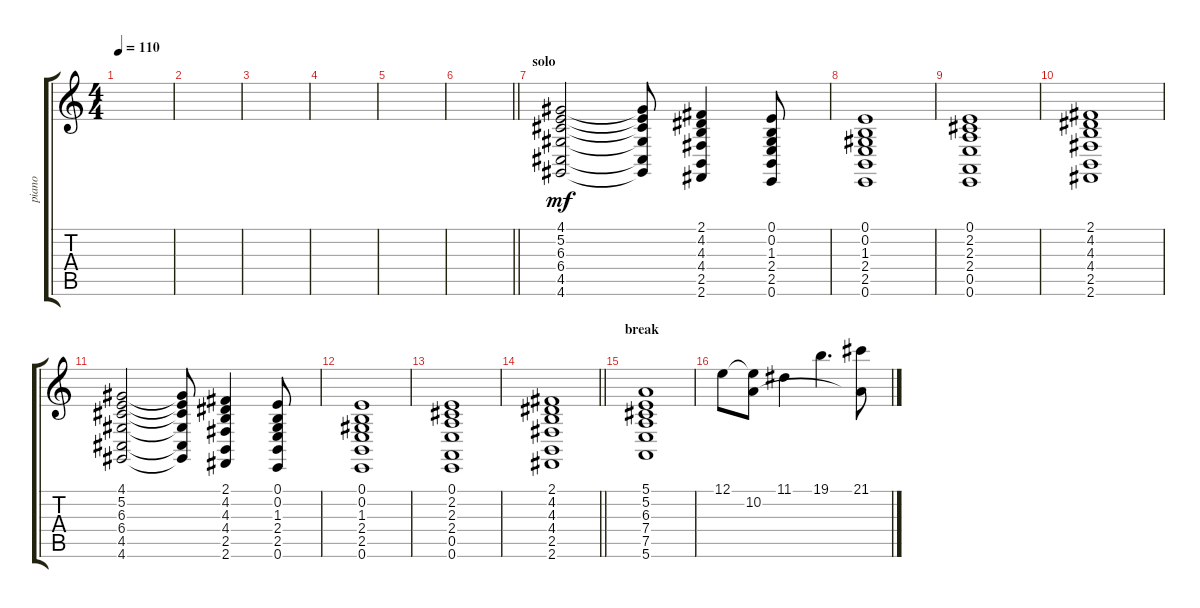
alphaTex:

\track ("piano" "piano") {instrument acousticgrandpiano}
\staff {score tabs}
\tuning (E4 B3 G3 D3 A2 E2) {hide}
\ts (4 4)
\tempo 110
\clef g2
\ks c
|
|
|
|
|
\barLineRight lightlight
|
\section ("" "solo")
(4.1 5.2 6.3 6.4 4.5 4.6).2{dy mf} (4.1{t} 5.2{t} 6.3{t} 6.4{t} 4.5{t} 4.6{t}).8 (2.1 4.2 4.3 4.4 2.5 2.6).4 (0.1 0.2 1.3 2.4 2.5 0.6).8 |
(0.1 0.2 1.3 2.4 2.5 0.6).1 |
(0.1 2.2 2.3 2.4 0.5 0.6).1 |
(2.1 4.2 4.3 4.4 2.5 2.6).1 |
(4.1 5.2 6.3 6.4 4.5 4.6).2 (4.1{t} 5.2{t} 6.3{t} 6.4{t} 4.5{t} 4.6{t}).8 (2.1 4.2 4.3 4.4 2.5 2.6).4 (0.1 0.2 1.3 2.4 2.5 0.6).8 |
(0.1 0.2 1.3 2.4 2.5 0.6).1 |
(0.1 2.2 2.3 2.4 0.5 0.6).1 |
\barLineRight lightlight
(2.1 4.2 4.3 4.4 2.5 2.6).1 |
\section ("" "break")
(5.1 5.2 6.3 7.4 7.5 5.6).1 |
12.1.8 (12.1{t} 10.2).8 11.1.4 19.1.4{d} (21.1 10.2{t}).8
